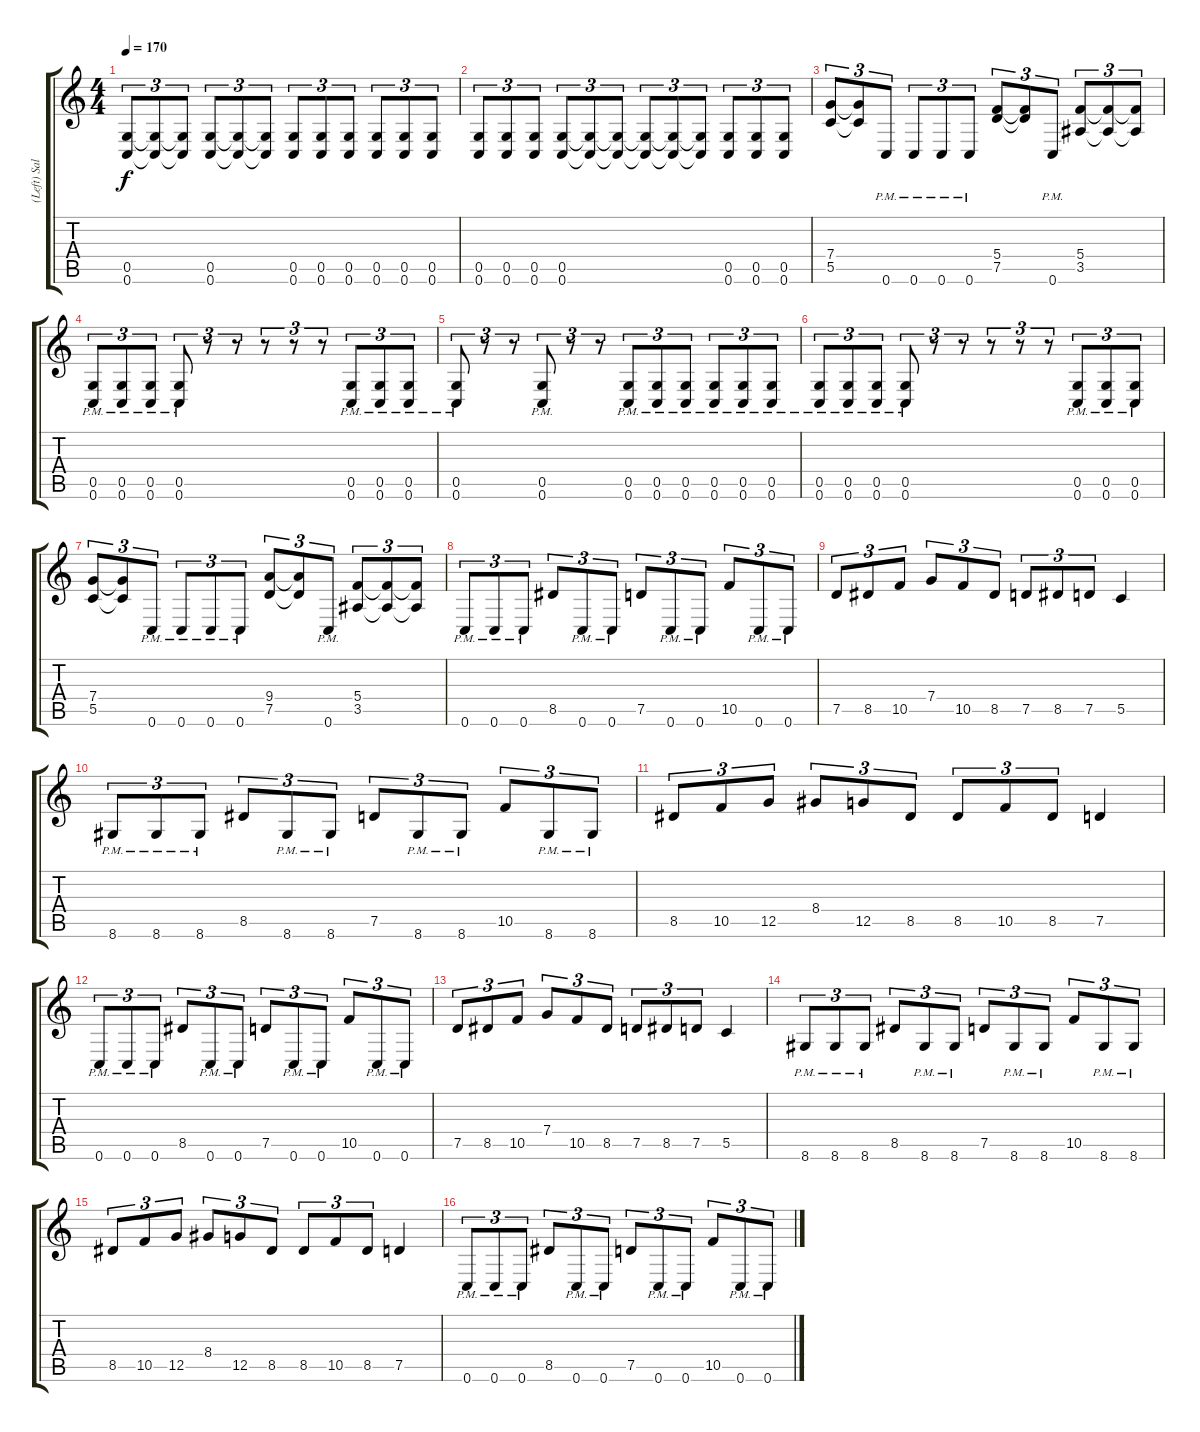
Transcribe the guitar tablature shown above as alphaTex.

\track ("(Left) Sal" "(Left) Sal") {instrument distortionguitar}
\staff {score tabs}
\tuning (D4 A3 F3 C3 G2 C2) {hide}
\ts (4 4)
\tempo 170
\clef g2
\ks c
(0.5 0.6).8{tu (3 2) dy f} (0.5{t} 0.6{t}).8{tu (3 2)} (0.5{t} 0.6{t}).8{tu (3 2)} (0.5 0.6).8{tu (3 2)} (0.5{t} 0.6{t}).8{tu (3 2)} (0.5{t} 0.6{t}).8{tu (3 2)} (0.5 0.6).8{tu (3 2)} (0.5 0.6).8{tu (3 2)} (0.5 0.6).8{tu (3 2)} (0.5 0.6).8{tu (3 2)} (0.5 0.6).8{tu (3 2)} (0.5 0.6).8{tu (3 2)} |
(0.5 0.6).8{tu (3 2)} (0.5 0.6).8{tu (3 2)} (0.5 0.6).8{tu (3 2)} (0.5 0.6).8{tu (3 2)} (0.5{t} 0.6{t}).8{tu (3 2)} (0.5{t} 0.6{t}).8{tu (3 2)} (0.5{t} 0.6{t}).8{tu (3 2)} (0.5{t} 0.6{t}).8{tu (3 2)} (0.5{t} 0.6{t}).8{tu (3 2)} (0.5 0.6).8{tu (3 2)} (0.5 0.6).8{tu (3 2)} (0.5 0.6).8{tu (3 2)} |
(7.4 5.5).8{tu (3 2)} (7.4{t} 5.5{t}).8{tu (3 2)} 0.6{pm}.8{tu (3 2)} 0.6{pm}.8{tu (3 2)} 0.6{pm}.8{tu (3 2)} 0.6{pm}.8{tu (3 2)} (5.4 7.5).8{tu (3 2)} (5.4{t} 7.5{t}).8{tu (3 2)} 0.6{pm}.8{tu (3 2)} (5.4 3.5).8{tu (3 2)} (5.4{t} 3.5{t}).8{tu (3 2)} (5.4{t} 3.5{t}).8{tu (3 2)} |
(0.5{pm} 0.6{pm}).8{tu (3 2)} (0.5{pm} 0.6{pm}).8{tu (3 2)} (0.5{pm} 0.6{pm}).8{tu (3 2)} (0.5{pm} 0.6{pm}).8{tu (3 2)} r.8{tu (3 2)} r.8{tu (3 2)} r.8{tu (3 2)} r.8{tu (3 2)} r.8{tu (3 2)} (0.5{pm} 0.6{pm}).8{tu (3 2)} (0.5{pm} 0.6{pm}).8{tu (3 2)} (0.5{pm} 0.6{pm}).8{tu (3 2)} |
(0.5{pm} 0.6{pm}).8{tu (3 2)} r.8{tu (3 2)} r.8{tu (3 2)} (0.5{pm} 0.6{pm}).8{tu (3 2)} r.8{tu (3 2)} r.8{tu (3 2)} (0.5{pm} 0.6{pm}).8{tu (3 2)} (0.5{pm} 0.6{pm}).8{tu (3 2)} (0.5{pm} 0.6{pm}).8{tu (3 2)} (0.5{pm} 0.6{pm}).8{tu (3 2)} (0.5{pm} 0.6{pm}).8{tu (3 2)} (0.5{pm} 0.6{pm}).8{tu (3 2)} |
(0.5{pm} 0.6{pm}).8{tu (3 2)} (0.5{pm} 0.6{pm}).8{tu (3 2)} (0.5{pm} 0.6{pm}).8{tu (3 2)} (0.5{pm} 0.6{pm}).8{tu (3 2)} r.8{tu (3 2)} r.8{tu (3 2)} r.8{tu (3 2)} r.8{tu (3 2)} r.8{tu (3 2)} (0.5{pm} 0.6{pm}).8{tu (3 2)} (0.5{pm} 0.6{pm}).8{tu (3 2)} (0.5{pm} 0.6{pm}).8{tu (3 2)} |
(7.4 5.5).8{tu (3 2)} (7.4{t} 5.5{t}).8{tu (3 2)} 0.6{pm}.8{tu (3 2)} 0.6{pm}.8{tu (3 2)} 0.6{pm}.8{tu (3 2)} 0.6{pm}.8{tu (3 2)} (9.4 7.5).8{tu (3 2)} (9.4{t} 7.5{t}).8{tu (3 2)} 0.6{pm}.8{tu (3 2)} (5.4 3.5).8{tu (3 2)} (5.4{t} 3.5{t}).8{tu (3 2)} (5.4{t} 3.5{t}).8{tu (3 2)} |
0.6{pm}.8{tu (3 2)} 0.6{pm}.8{tu (3 2)} 0.6{pm}.8{tu (3 2)} 8.5.8{tu (3 2)} 0.6{pm}.8{tu (3 2)} 0.6{pm}.8{tu (3 2)} 7.5.8{tu (3 2)} 0.6{pm}.8{tu (3 2)} 0.6{pm}.8{tu (3 2)} 10.5.8{tu (3 2)} 0.6{pm}.8{tu (3 2)} 0.6{pm}.8{tu (3 2)} |
7.5.8{tu (3 2)} 8.5.8{tu (3 2)} 10.5.8{tu (3 2)} 7.4.8{tu (3 2)} 10.5.8{tu (3 2)} 8.5.8{tu (3 2)} 7.5.8{tu (3 2)} 8.5.8{tu (3 2)} 7.5.8{tu (3 2)} 5.5.4 |
8.6{pm}.8{tu (3 2)} 8.6{pm}.8{tu (3 2)} 8.6{pm}.8{tu (3 2)} 8.5.8{tu (3 2)} 8.6{pm}.8{tu (3 2)} 8.6{pm}.8{tu (3 2)} 7.5.8{tu (3 2)} 8.6{pm}.8{tu (3 2)} 8.6{pm}.8{tu (3 2)} 10.5.8{tu (3 2)} 8.6{pm}.8{tu (3 2)} 8.6{pm}.8{tu (3 2)} |
8.5.8{tu (3 2)} 10.5.8{tu (3 2)} 12.5.8{tu (3 2)} 8.4.8{tu (3 2)} 12.5.8{tu (3 2)} 8.5.8{tu (3 2)} 8.5.8{tu (3 2)} 10.5.8{tu (3 2)} 8.5.8{tu (3 2)} 7.5.4 |
0.6{pm}.8{tu (3 2)} 0.6{pm}.8{tu (3 2)} 0.6{pm}.8{tu (3 2)} 8.5.8{tu (3 2)} 0.6{pm}.8{tu (3 2)} 0.6{pm}.8{tu (3 2)} 7.5.8{tu (3 2)} 0.6{pm}.8{tu (3 2)} 0.6{pm}.8{tu (3 2)} 10.5.8{tu (3 2)} 0.6{pm}.8{tu (3 2)} 0.6{pm}.8{tu (3 2)} |
7.5.8{tu (3 2)} 8.5.8{tu (3 2)} 10.5.8{tu (3 2)} 7.4.8{tu (3 2)} 10.5.8{tu (3 2)} 8.5.8{tu (3 2)} 7.5.8{tu (3 2)} 8.5.8{tu (3 2)} 7.5.8{tu (3 2)} 5.5.4 |
8.6{pm}.8{tu (3 2)} 8.6{pm}.8{tu (3 2)} 8.6{pm}.8{tu (3 2)} 8.5.8{tu (3 2)} 8.6{pm}.8{tu (3 2)} 8.6{pm}.8{tu (3 2)} 7.5.8{tu (3 2)} 8.6{pm}.8{tu (3 2)} 8.6{pm}.8{tu (3 2)} 10.5.8{tu (3 2)} 8.6{pm}.8{tu (3 2)} 8.6{pm}.8{tu (3 2)} |
8.5.8{tu (3 2)} 10.5.8{tu (3 2)} 12.5.8{tu (3 2)} 8.4.8{tu (3 2)} 12.5.8{tu (3 2)} 8.5.8{tu (3 2)} 8.5.8{tu (3 2)} 10.5.8{tu (3 2)} 8.5.8{tu (3 2)} 7.5.4 |
0.6{pm}.8{tu (3 2)} 0.6{pm}.8{tu (3 2)} 0.6{pm}.8{tu (3 2)} 8.5.8{tu (3 2)} 0.6{pm}.8{tu (3 2)} 0.6{pm}.8{tu (3 2)} 7.5.8{tu (3 2)} 0.6{pm}.8{tu (3 2)} 0.6{pm}.8{tu (3 2)} 10.5.8{tu (3 2)} 0.6{pm}.8{tu (3 2)} 0.6{pm}.8{tu (3 2)}
